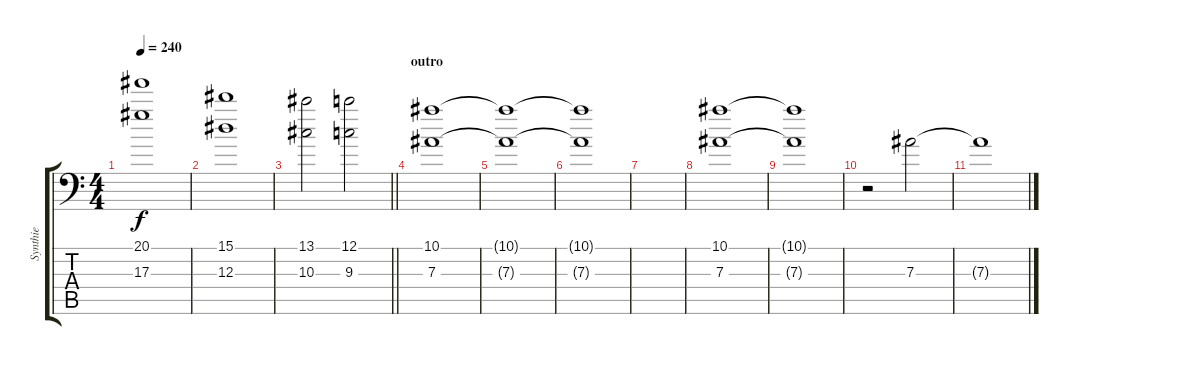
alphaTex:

\track ("Synthie" "Synthie") {instrument synthbass1}
\staff {score tabs}
\tuning (C4 G3 Eb3 Bb2 F2 Bb1) {hide}
\ts (4 4)
\tempo 240
\clef f4
\ks c
(20.1{t} 17.3{t}).1{dy f} |
(15.1 12.3).1 |
\barLineRight lightlight
(13.1 10.3).2 (12.1 9.3).2 |
\section ("" "outro")
(10.1 7.3).1{volume 0} |
(10.1{t} 7.3{t}).1 |
(10.1{t} 7.3{t}).1 |
|
(10.1 7.3).1{volume 0} |
(10.1{t} 7.3{t}).1 |
r.2{volume 7 instrument reversecymbal} 7.3.2 |
7.3{t}.1
